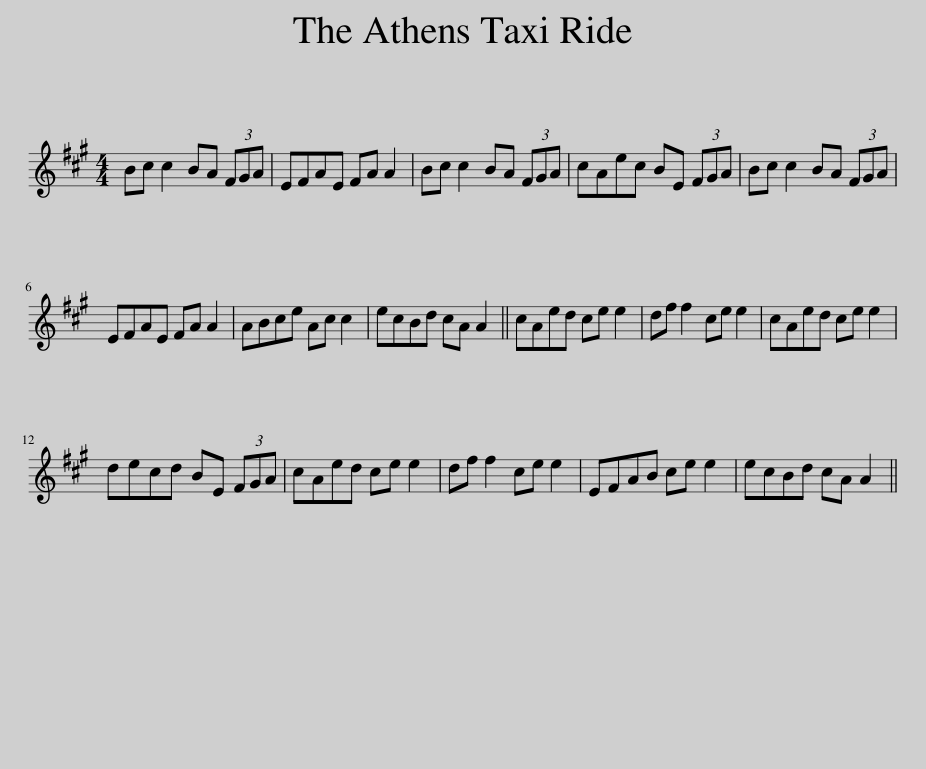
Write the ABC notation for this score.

X:1
L:1/8
M:4/4
I:linebreak $
K:A
V:1 treble
V:1
 Bc c2 BA (3FGA | EFAE FA A2 | Bc c2 BA (3FGA | cAec BE (3FGA | Bc c2 BA (3FGA |$ %5
 EFAE FA A2 | ABce Ac c2 | ecBd cA A2 || cAed ce e2 | df f2 ce e2 | %10
 cAed ce e2 |$ decd BE (3FGA | cAed ce e2 | df f2 ce e2 | EFAB ce e2 | %15
 ecBd cA A2 || %16
